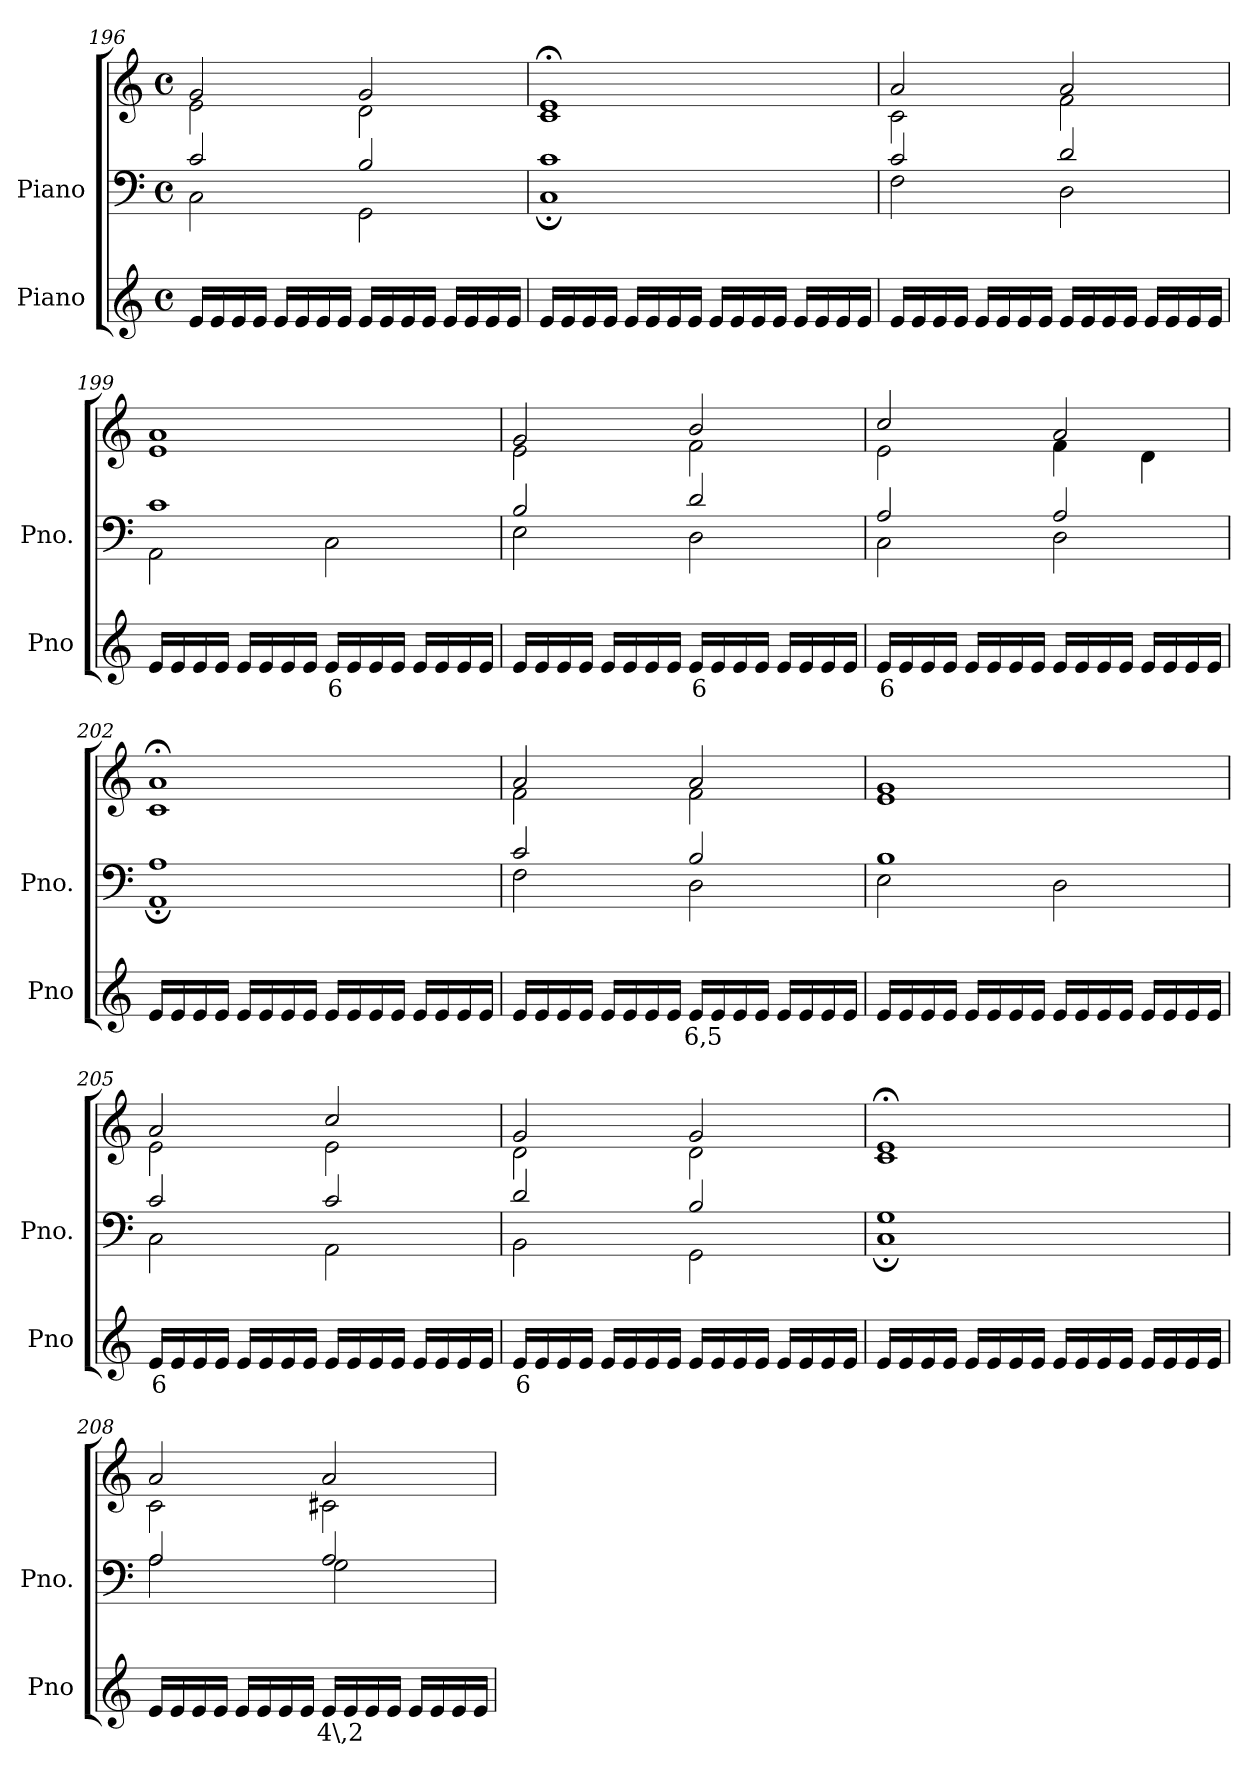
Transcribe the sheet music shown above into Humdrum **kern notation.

**kern	**text	**kern	**kern
*part2	*part2	*part1	*part1
*staff3	*staff3	*staff2	*staff1
*I"Piano	*	*I"Piano	*
*I'Pno	*	*I'Pno.	*
*clefG2	*	*clefF4	*clefG2
*k[]	*	*k[]	*k[]
*M4/4	*	*M4/4	*M4/4
*met(c)	*	*met(c)	*met(c)
=196	=196	=196	=196
*	*	*^	*^
16e/LL	.	2c/	2C\	2g/	2e\
16e/	.	.	.	.	.
16e/	.	.	.	.	.
16e/JJ	.	.	.	.	.
16e/LL	.	.	.	.	.
16e/	.	.	.	.	.
16e/	.	.	.	.	.
16e/JJ	.	.	.	.	.
16e/LL	.	2B/	2GG\	2g/	2d\
16e/	.	.	.	.	.
16e/	.	.	.	.	.
16e/JJ	.	.	.	.	.
16e/LL	.	.	.	.	.
16e/	.	.	.	.	.
16e/	.	.	.	.	.
16e/JJ	.	.	.	.	.
=197	=197	=197	=197	=197	=197
16e/LL	.	1c	1C;	1e;<	1c
16e/	.	.	.	.	.
16e/	.	.	.	.	.
16e/JJ	.	.	.	.	.
16e/LL	.	.	.	.	.
16e/	.	.	.	.	.
16e/	.	.	.	.	.
16e/JJ	.	.	.	.	.
16e/LL	.	.	.	.	.
16e/	.	.	.	.	.
16e/	.	.	.	.	.
16e/JJ	.	.	.	.	.
16e/LL	.	.	.	.	.
16e/	.	.	.	.	.
16e/	.	.	.	.	.
16e/JJ	.	.	.	.	.
=198	=198	=198	=198	=198	=198
16e/LL	.	2c/	2F\	2a/	2c\
16e/	.	.	.	.	.
16e/	.	.	.	.	.
16e/JJ	.	.	.	.	.
16e/LL	.	.	.	.	.
16e/	.	.	.	.	.
16e/	.	.	.	.	.
16e/JJ	.	.	.	.	.
16e/LL	.	2d/	2D\	2a/	2f\
16e/	.	.	.	.	.
16e/	.	.	.	.	.
16e/JJ	.	.	.	.	.
16e/LL	.	.	.	.	.
16e/	.	.	.	.	.
16e/	.	.	.	.	.
16e/JJ	.	.	.	.	.
=199	=199	=199	=199	=199	=199
16e/LL	.	1c	2AA\	1a	1e
16e/	.	.	.	.	.
16e/	.	.	.	.	.
16e/JJ	.	.	.	.	.
16e/LL	.	.	.	.	.
16e/	.	.	.	.	.
16e/	.	.	.	.	.
16e/JJ	.	.	.	.	.
!	!LO:LY:b	!	!	!	!
16e/LL	6	.	2C\	.	.
16e/	.	.	.	.	.
16e/	.	.	.	.	.
16e/JJ	.	.	.	.	.
16e/LL	.	.	.	.	.
16e/	.	.	.	.	.
16e/	.	.	.	.	.
16e/JJ	.	.	.	.	.
=200	=200	=200	=200	=200	=200
16e/LL	.	2B/	2E\	2g/	2e\
16e/	.	.	.	.	.
16e/	.	.	.	.	.
16e/JJ	.	.	.	.	.
16e/LL	.	.	.	.	.
16e/	.	.	.	.	.
16e/	.	.	.	.	.
16e/JJ	.	.	.	.	.
!	!LO:LY:b	!	!	!	!
16e/LL	6	2d/	2D\	2b/	2f\
16e/	.	.	.	.	.
16e/	.	.	.	.	.
16e/JJ	.	.	.	.	.
16e/LL	.	.	.	.	.
16e/	.	.	.	.	.
16e/	.	.	.	.	.
16e/JJ	.	.	.	.	.
=201	=201	=201	=201	=201	=201
!	!LO:LY:b	!	!	!	!
16e/LL	6	2A/	2C\	2cc/	2e\
16e/	.	.	.	.	.
16e/	.	.	.	.	.
16e/JJ	.	.	.	.	.
16e/LL	.	.	.	.	.
16e/	.	.	.	.	.
16e/	.	.	.	.	.
16e/JJ	.	.	.	.	.
16e/LL	.	2A/	2D\	2a/	4f\
16e/	.	.	.	.	.
16e/	.	.	.	.	.
16e/JJ	.	.	.	.	.
16e/LL	.	.	.	.	4d\
16e/	.	.	.	.	.
16e/	.	.	.	.	.
16e/JJ	.	.	.	.	.
=202	=202	=202	=202	=202	=202
16e/LL	.	1A	1AA;	1a;<	1c
16e/	.	.	.	.	.
16e/	.	.	.	.	.
16e/JJ	.	.	.	.	.
16e/LL	.	.	.	.	.
16e/	.	.	.	.	.
16e/	.	.	.	.	.
16e/JJ	.	.	.	.	.
16e/LL	.	.	.	.	.
16e/	.	.	.	.	.
16e/	.	.	.	.	.
16e/JJ	.	.	.	.	.
16e/LL	.	.	.	.	.
16e/	.	.	.	.	.
16e/	.	.	.	.	.
16e/JJ	.	.	.	.	.
=203	=203	=203	=203	=203	=203
16e/LL	.	2c/	2F\	2a/	2f\
16e/	.	.	.	.	.
16e/	.	.	.	.	.
16e/JJ	.	.	.	.	.
16e/LL	.	.	.	.	.
16e/	.	.	.	.	.
16e/	.	.	.	.	.
16e/JJ	.	.	.	.	.
!	!LO:LY:b	!	!	!	!
16e/LL	6,5	2B/	2D\	2a/	2f\
16e/	.	.	.	.	.
16e/	.	.	.	.	.
16e/JJ	.	.	.	.	.
16e/LL	.	.	.	.	.
16e/	.	.	.	.	.
16e/	.	.	.	.	.
16e/JJ	.	.	.	.	.
=204	=204	=204	=204	=204	=204
16e/LL	.	1B	2E\	1g	1e
16e/	.	.	.	.	.
16e/	.	.	.	.	.
16e/JJ	.	.	.	.	.
16e/LL	.	.	.	.	.
16e/	.	.	.	.	.
16e/	.	.	.	.	.
16e/JJ	.	.	.	.	.
!	!LO:LY:b	!	!	!	!
16e/LL	_	.	2D\	.	.
16e/	.	.	.	.	.
16e/	.	.	.	.	.
16e/JJ	.	.	.	.	.
16e/LL	.	.	.	.	.
16e/	.	.	.	.	.
16e/	.	.	.	.	.
16e/JJ	.	.	.	.	.
=205	=205	=205	=205	=205	=205
!	!LO:LY:b	!	!	!	!
16e/LL	6	2c/	2C\	2a/	2e\
16e/	.	.	.	.	.
16e/	.	.	.	.	.
16e/JJ	.	.	.	.	.
16e/LL	.	.	.	.	.
16e/	.	.	.	.	.
16e/	.	.	.	.	.
16e/JJ	.	.	.	.	.
16e/LL	.	2c/	2AA\	2cc/	2e\
16e/	.	.	.	.	.
16e/	.	.	.	.	.
16e/JJ	.	.	.	.	.
16e/LL	.	.	.	.	.
16e/	.	.	.	.	.
16e/	.	.	.	.	.
16e/JJ	.	.	.	.	.
=206	=206	=206	=206	=206	=206
!	!LO:LY:b	!	!	!	!
16e/LL	6	2d/	2BB\	2g/	2d\
16e/	.	.	.	.	.
16e/	.	.	.	.	.
16e/JJ	.	.	.	.	.
16e/LL	.	.	.	.	.
16e/	.	.	.	.	.
16e/	.	.	.	.	.
16e/JJ	.	.	.	.	.
16e/LL	.	2B/	2GG\	2g/	2d\
16e/	.	.	.	.	.
16e/	.	.	.	.	.
16e/JJ	.	.	.	.	.
16e/LL	.	.	.	.	.
16e/	.	.	.	.	.
16e/	.	.	.	.	.
16e/JJ	.	.	.	.	.
=207	=207	=207	=207	=207	=207
16e/LL	.	1G	1C;	1e;<	1c
16e/	.	.	.	.	.
16e/	.	.	.	.	.
16e/JJ	.	.	.	.	.
16e/LL	.	.	.	.	.
16e/	.	.	.	.	.
16e/	.	.	.	.	.
16e/JJ	.	.	.	.	.
16e/LL	.	.	.	.	.
16e/	.	.	.	.	.
16e/	.	.	.	.	.
16e/JJ	.	.	.	.	.
16e/LL	.	.	.	.	.
16e/	.	.	.	.	.
16e/	.	.	.	.	.
16e/JJ	.	.	.	.	.
=208	=208	=208	=208	=208	=208
16e/LL	.	2A/	2A\	2a/	2c\
16e/	.	.	.	.	.
16e/	.	.	.	.	.
16e/JJ	.	.	.	.	.
16e/LL	.	.	.	.	.
16e/	.	.	.	.	.
16e/	.	.	.	.	.
16e/JJ	.	.	.	.	.
!	!LO:LY:b	!	!	!	!
16e/LL	4\,2	2A/	2G\	2a/	2c#X\
16e/	.	.	.	.	.
16e/	.	.	.	.	.
16e/JJ	.	.	.	.	.
16e/LL	.	.	.	.	.
16e/	.	.	.	.	.
16e/	.	.	.	.	.
16e/JJ	.	.	.	.	.
*	*	*v	*v	*	*
*	*	*	*v	*v
=	=	=	=
*-	*-	*-	*-
